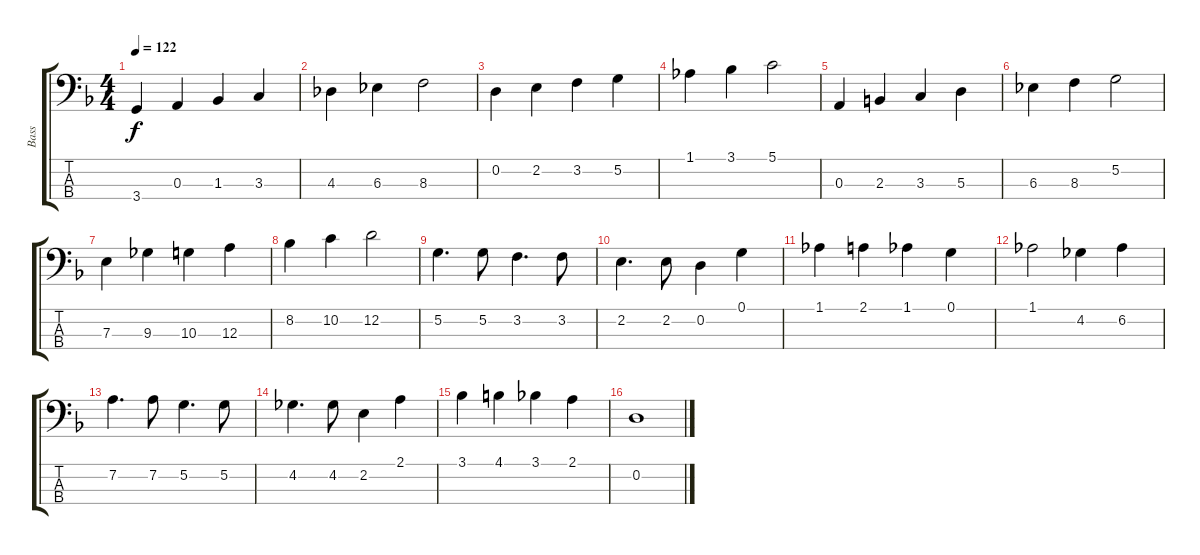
\track ("Bass" "Bass") {instrument acousticbass}
\staff {score tabs}
\tuning (G2 D2 A1 E1) {hide}
\ts (4 4)
\tempo 122
\clef f4
\ks f
3.4.4{dy f} 0.3.4 1.3.4 3.3.4 |
4.3.4 6.3.4 8.3.2 |
0.2.4 2.2.4 3.2.4 5.2.4 |
1.1.4 3.1.4 5.1.2 |
0.3.4 2.3.4 3.3.4 5.3.4 |
6.3.4 8.3.4 5.2.2 |
7.3.4 9.3.4 10.3.4 12.3.4 |
8.2.4 10.2.4 12.2.2 |
5.2.4{d} 5.2.8 3.2.4{d} 3.2.8 |
2.2.4{d} 2.2.8 0.2.4 0.1.4 |
1.1.4 2.1.4 1.1.4 0.1.4 |
1.1.2 4.2.4 6.2.4 |
7.2.4{d} 7.2.8 5.2.4{d} 5.2.8 |
4.2.4{d} 4.2.8 2.2.4 2.1.4 |
3.1.4 4.1.4 3.1.4 2.1.4 |
0.2.1
